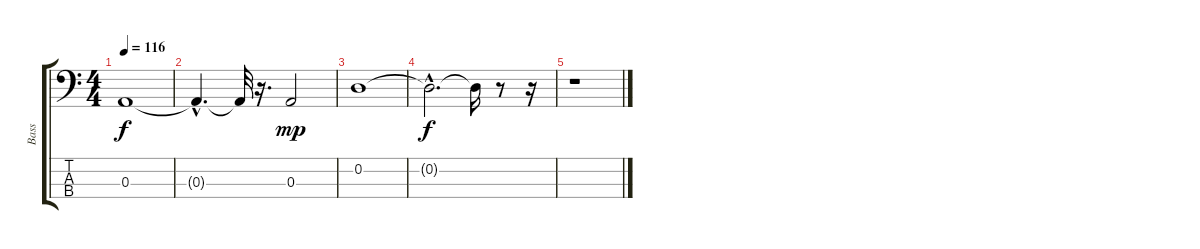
\track ("Bass" "Bass") {instrument electricbassfinger}
\staff {score tabs}
\tuning (G2 D2 A1 E1) {hide}
\ts (4 4)
\tempo 116
\clef f4
\ks c
0.3{t}.1{dy f} |
0.3{hac t}.4{d} 0.3{t}.32 r.16{d} 0.3.2{dy mp} |
0.2.1 |
0.2{hac t}.2{d dy f} 0.2{t}.16 r.8 r.16 |
r.1
